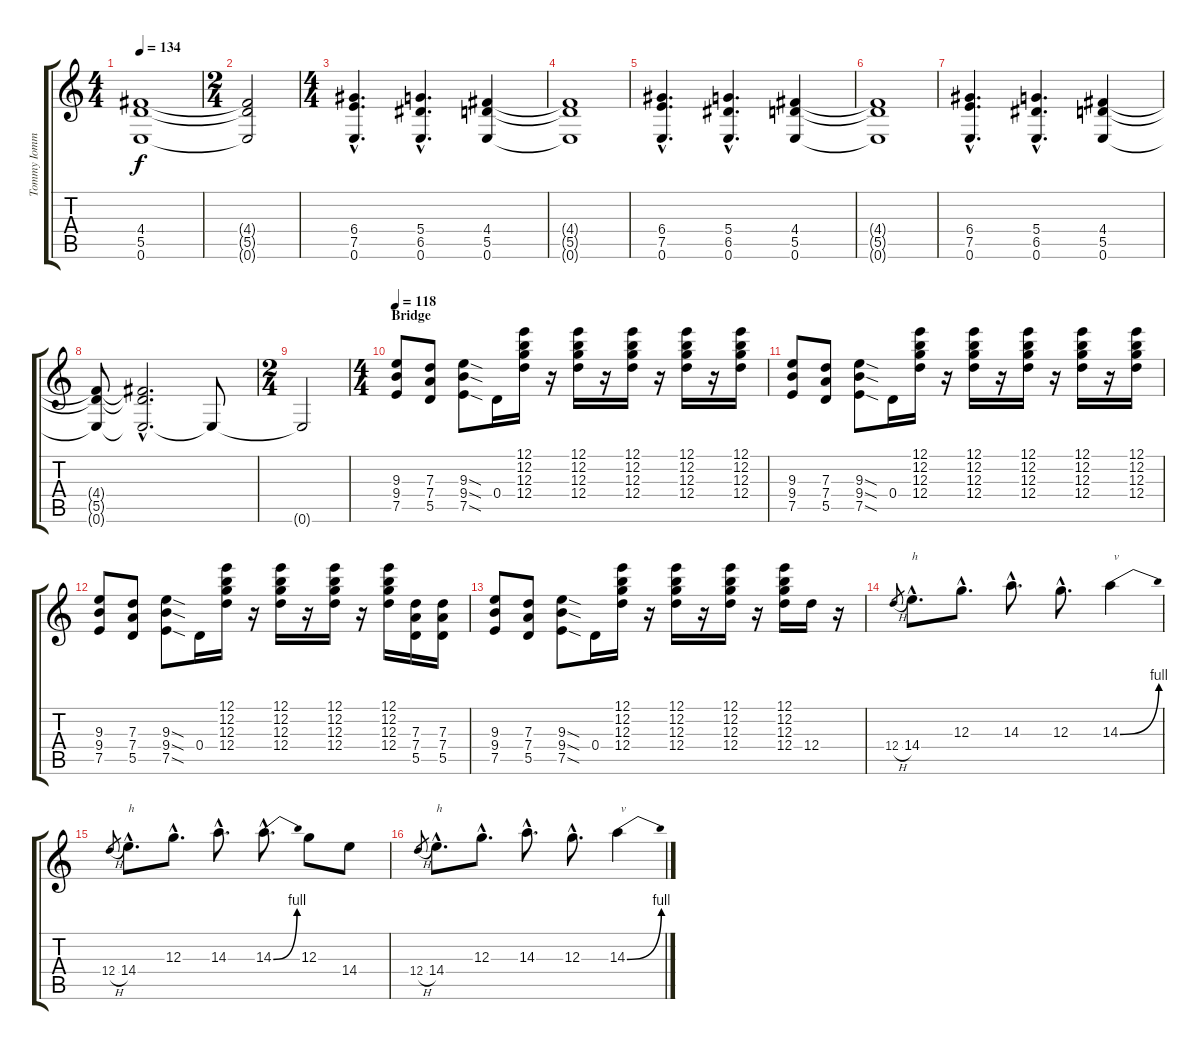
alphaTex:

\track ("Tommy Iommi" "Tommy Iomm") {instrument distortionguitar}
\staff {score tabs}
\tuning (E4 B3 G3 D3 A2 E2) {hide}
\ts (4 4)
\tempo 134
\clef g2
\ks c
(4.4{t} 5.5{t} 0.6{t}).1{dy f} |
\ts (2 4)
(4.4{t} 5.5{t} 0.6{t}).2 |
\ts (4 4)
(6.4{hac} 7.5{hac} 0.6{hac}).4{d} (5.4{hac} 6.5{hac} 0.6{hac}).4{d} (4.4 5.5 0.6).4 |
(4.4{t} 5.5{t} 0.6{t}).1 |
(6.4{hac} 7.5{hac} 0.6{hac}).4{d} (5.4{hac} 6.5{hac} 0.6{hac}).4{d} (4.4 5.5 0.6).4 |
(4.4{t} 5.5{t} 0.6{t}).1 |
(6.4{hac} 7.5{hac} 0.6{hac}).4{d} (5.4{hac} 6.5{hac} 0.6{hac}).4{d} (4.4 5.5 0.6).4 |
(4.4{t} 5.5{t} 0.6{t}).8 (4.4{hac t} 5.5{hac t} 0.6{hac t}).2{d} 0.6{t}.8 |
\ts (2 4)
0.6{t}.2 |
\ts (4 4)
\section ("" "Bridge")
\tempo 118
(9.3 9.4 7.5).8 (7.3 7.4 5.5).8 (9.3{sod} 9.4{sod} 7.5{sod}).8 0.4.16 (12.1 12.2 12.3 12.4).16 r.16 (12.1 12.2 12.3 12.4).16 r.16 (12.1 12.2 12.3 12.4).16 r.16 (12.1 12.2 12.3 12.4).16 r.16 (12.1 12.2 12.3 12.4).16 |
(9.3 9.4 7.5).8 (7.3 7.4 5.5).8 (9.3{sod} 9.4{sod} 7.5{sod}).8 0.4.16 (12.1 12.2 12.3 12.4).16 r.16 (12.1 12.2 12.3 12.4).16 r.16 (12.1 12.2 12.3 12.4).16 r.16 (12.1 12.2 12.3 12.4).16 r.16 (12.1 12.2 12.3 12.4).16 |
(9.3 9.4 7.5).8 (7.3 7.4 5.5).8 (9.3{sod} 9.4{sod} 7.5{sod}).8 0.4.16 (12.1 12.2 12.3 12.4).16 r.16 (12.1 12.2 12.3 12.4).16 r.16 (12.1 12.2 12.3 12.4).16 r.16 (12.1 12.2 12.3 12.4).16 (7.3 7.4 5.5).16 (7.3 7.4 5.5).16 |
(9.3 9.4 7.5).8 (7.3 7.4 5.5).8 (9.3{sod} 9.4{sod} 7.5{sod}).8 0.4.16 (12.1 12.2 12.3 12.4).16 r.16 (12.1 12.2 12.3 12.4).16 r.16 (12.1 12.2 12.3 12.4).16 r.16 (12.1 12.2 12.3 12.4).16 12.4.16 r.16 |
12.4{h}.8{gr} 14.4{hac}.8{d txt "h"} 12.3{hac}.8{d} 14.3{hac}.8{d} 12.3{hac}.8{d} 14.3{be (bend 0 0 60 4)}.4{txt " v"} |
12.4{h}.8{gr} 14.4{hac}.8{d txt "h"} 12.3{hac}.8{d} 14.3{hac}.8{d} 14.3{be (bend 0 0 60 4) hac}.8{d} 12.3.8 14.4.8 |
12.4{h}.8{gr} 14.4{hac}.8{d txt "h"} 12.3{hac}.8{d} 14.3{hac}.8{d} 12.3{hac}.8{d} 14.3{be (bend 0 0 60 4)}.4{txt " v"}
